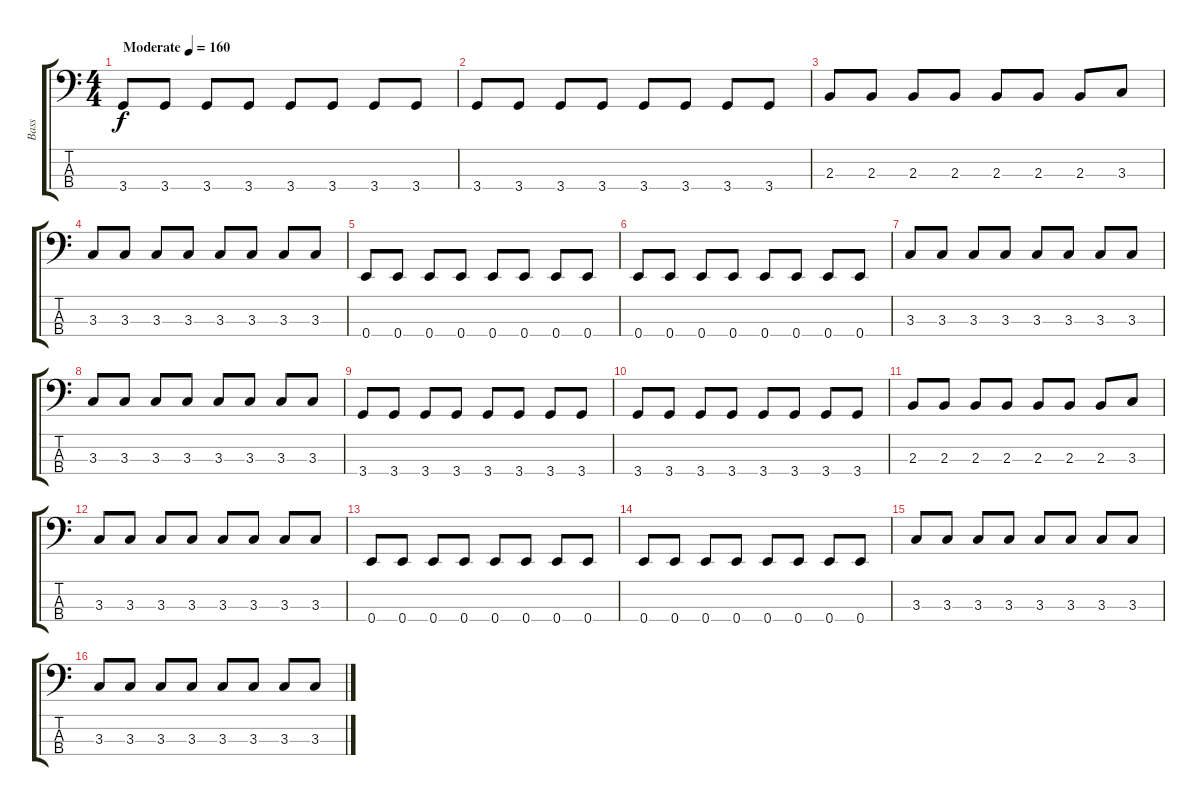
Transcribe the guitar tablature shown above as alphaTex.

\track ("Bass" "Bass") {instrument electricbassfinger}
\staff {score tabs}
\tuning (G2 D2 A1 E1) {hide}
\ts (4 4)
\tempo (160 "Moderate")
\clef f4
\ks c
3.4.8{dy f instrument electricbassfinger} 3.4.8 3.4.8 3.4.8 3.4.8 3.4.8 3.4.8 3.4.8 |
3.4.8 3.4.8 3.4.8 3.4.8 3.4.8 3.4.8 3.4.8 3.4.8 |
2.3.8 2.3.8 2.3.8 2.3.8 2.3.8 2.3.8 2.3.8 3.3.8 |
3.3.8 3.3.8 3.3.8 3.3.8 3.3.8 3.3.8 3.3.8 3.3.8 |
0.4.8 0.4.8 0.4.8 0.4.8 0.4.8 0.4.8 0.4.8 0.4.8 |
0.4.8 0.4.8 0.4.8 0.4.8 0.4.8 0.4.8 0.4.8 0.4.8 |
3.3.8 3.3.8 3.3.8 3.3.8 3.3.8 3.3.8 3.3.8 3.3.8 |
3.3.8 3.3.8 3.3.8 3.3.8 3.3.8 3.3.8 3.3.8 3.3.8 |
3.4.8 3.4.8 3.4.8 3.4.8 3.4.8 3.4.8 3.4.8 3.4.8 |
3.4.8 3.4.8 3.4.8 3.4.8 3.4.8 3.4.8 3.4.8 3.4.8 |
2.3.8 2.3.8 2.3.8 2.3.8 2.3.8 2.3.8 2.3.8 3.3.8 |
3.3.8 3.3.8 3.3.8 3.3.8 3.3.8 3.3.8 3.3.8 3.3.8 |
0.4.8 0.4.8 0.4.8 0.4.8 0.4.8 0.4.8 0.4.8 0.4.8 |
0.4.8 0.4.8 0.4.8 0.4.8 0.4.8 0.4.8 0.4.8 0.4.8 |
3.3.8 3.3.8 3.3.8 3.3.8 3.3.8 3.3.8 3.3.8 3.3.8 |
3.3.8 3.3.8 3.3.8 3.3.8 3.3.8 3.3.8 3.3.8 3.3.8
